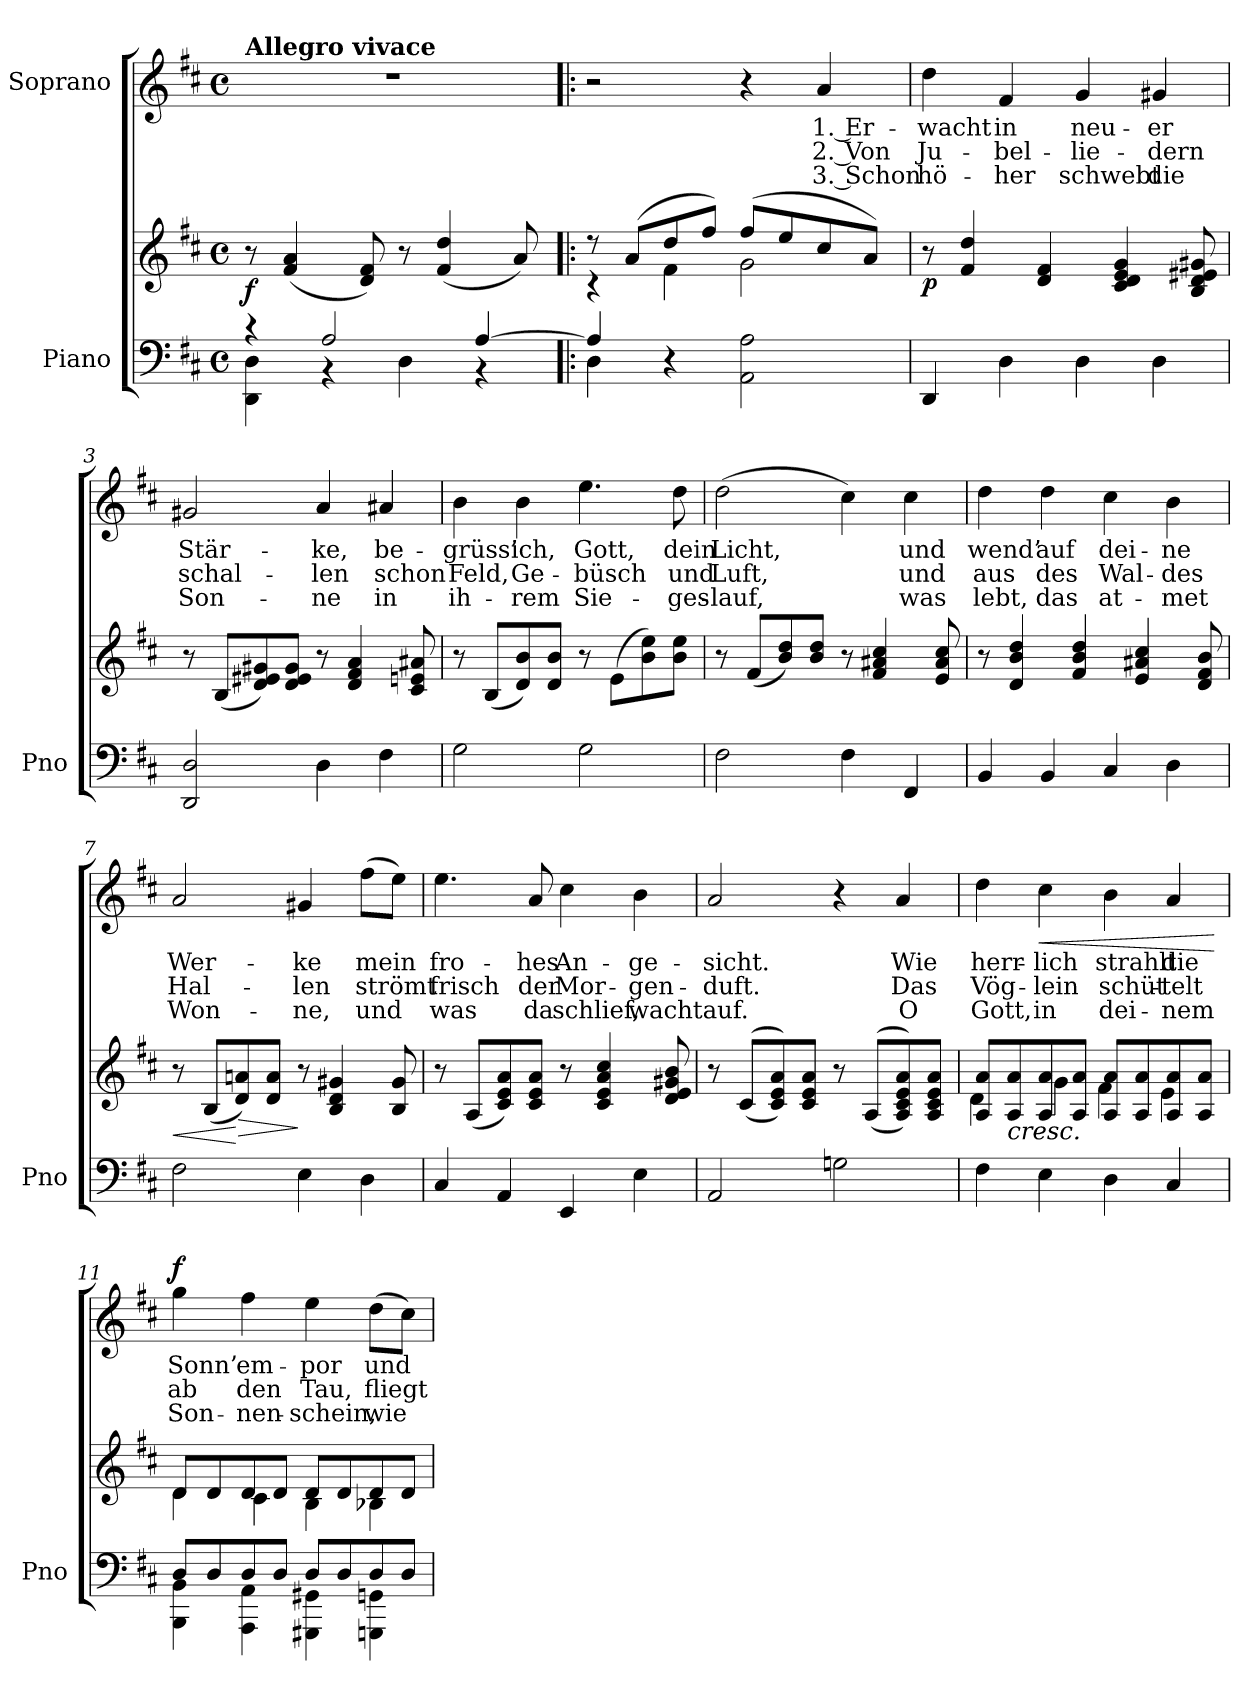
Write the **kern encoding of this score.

**kern	**kern	**dynam	**kern	**text	**text	**text	**dynam
*part2	*part2	*part2	*part1	*part1	*part1	*part1	*part1
*staff3	*staff2	*staff2/3	*staff1	*staff1	*staff1	*staff1	*staff1
*I"Piano	*	*	*I"Soprano	*	*	*	*
*I'Pno	*	*	*	*	*	*	*
*clefF4	*clefG2	*	*clefG2	*	*	*	*
*k[f#c#]	*k[f#c#]	*	*k[f#c#]	*	*	*	*
*M4/4	*M4/4	*	*M4/4	*	*	*	*
*met(c)	*met(c)	*	*met(c)	*	*	*	*
=1	=1	=1	=1	=1	=1	=1	=1
*^	*	*	*	*	*	*	*
!	!	!	!	!LO:TX:a:B:t=Allegro vivace	!	!	!	!
!	!	!	!LO:DY:b	!	!	!	!	!
4r	4DD\ 4D\	8r	f	1r	.	.	.	.
.	.	(4f#/ 4a/	.	.	.	.	.	.
2A/	4r	.	.	.	.	.	.	.
.	.	8d/ 8f#/)	.	.	.	.	.	.
.	4D\	8r	.	.	.	.	.	.
.	.	(4f#/ 4dd/	.	.	.	.	.	.
[4A/	4r	.	.	.	.	.	.	.
.	.	8a/)	.	.	.	.	.	.
=1X1!|:	=1X1!|:	=1X1!|:	=1X1!|:	=1X1!|:	=1X1!|:	=1X1!|:	=1X1!|:	=1X1!|:
*	*	*^	*	*	*	*	*	*
4A/]	4D\	8r	4r	.	2r	.	.	.	.
.	.	(8a/L	.	.	.	.	.	.	.
4r	2.ryy	8dd/	4f#\	.	.	.	.	.	.
.	.	8ff#/J)	.	.	.	.	.	.	.
2AA\ 2A\	.	(8ff#/L	2g\	.	4r	.	.	.	.
.	.	8ee/	.	.	.	.	.	.	.
!	!	!	!	!	!	!LO:LY:b	!LO:LY:b	!LO:LY:b	!
.	.	8cc#/	.	.	4a/	1. Er-	2. Von	3. Schon	.
.	.	8a/J)	.	.	.	.	.	.	.
*v	*v	*	*	*	*	*	*	*	*
*	*v	*v	*	*	*	*	*	*
=2	=2	=2	=2	=2	=2	=2	=2
!	!	!LO:DY:b	!	!LO:LY:b	!LO:LY:b	!LO:LY:b	!
4DD/	8r	p	4dd\	-wacht	Ju-	hö-	.
.	4f#/ 4dd/	.	.	.	.	.	.
!	!	!	!	!LO:LY:b	!LO:LY:b	!LO:LY:b	!
4D\	.	.	4f#/	in	-bel-	-her	.
.	4d/ 4f#/	.	.	.	.	.	.
!	!	!	!	!LO:LY:b	!LO:LY:b	!LO:LY:b	!
4D\	.	.	4g/	neu-	-lie-	schwebt	.
.	4c#/ 4d/ 4e/ 4g/	.	.	.	.	.	.
!	!	!	!	!LO:LY:b	!LO:LY:b	!LO:LY:b	!
4D\	.	.	4g#X/	-er	-dern	die	.
.	8B/ 8d/ 8e#X/ 8g#X/	.	.	.	.	.	.
=3	=3	=3	=3	=3	=3	=3	=3
!	!	!	!	!LO:LY:b	!LO:LY:b	!LO:LY:b	!
2DD/ 2D/	8r	.	2g#X/	Stär-	schal-	Son-	.
.	(8B/L	.	.	.	.	.	.
.	8d/ 8e#X/ 8g#X/)	.	.	.	.	.	.
.	8d/ 8e#/ 8g#/J	.	.	.	.	.	.
!	!	!	!	!LO:LY:b	!LO:LY:b	!LO:LY:b	!
4D\	8r	.	4a/	-ke,	-len	-ne	.
.	4d/ 4f#/ 4a/	.	.	.	.	.	.
!	!	!	!	!LO:LY:b	!LO:LY:b	!LO:LY:b	!
4F#\	.	.	4a#X/	be-	schon	in	.
.	8c#/ 8en/ 8a#X/	.	.	.	.	.	.
!!LO:LB:g=z
=4	=4	=4	=4	=4	=4	=4	=4
!	!	!	!	!LO:LY:b	!LO:LY:b	!LO:LY:b	!
2G\	8r	.	4b\	-grüss’	Feld,	ih-	.
.	(8B/L	.	.	.	.	.	.
!	!	!	!	!LO:LY:b	!LO:LY:b	!LO:LY:b	!
.	8d/ 8b/)	.	4b\	ich,	Ge-	-rem	.
.	8d/ 8b/J	.	.	.	.	.	.
!	!	!	!	!LO:LY:b	!LO:LY:b	!LO:LY:b	!
2G\	8r	.	4.ee\	Gott,	-büsch	Sie-	.
.	(8e\L	.	.	.	.	.	.
.	8b\ 8ee\)	.	.	.	.	.	.
!	!	!	!	!LO:LY:b	!LO:LY:b	!LO:LY:b	!
.	8b\ 8ee\J	.	8dd\	dein	und	-ges-	.
=5	=5	=5	=5	=5	=5	=5	=5
!	!	!	!	!LO:LY:b	!LO:LY:b	!LO:LY:b	!
2F#\	8r	.	(2dd\	Licht,	Luft,	-lauf,	.
.	(8f#/L	.	.	.	.	.	.
.	8b/ 8dd/)	.	.	.	.	.	.
.	8b/ 8dd/J	.	.	.	.	.	.
4F#\	8r	.	4cc#\)	.	.	.	.
.	4f#/ 4a#X/ 4cc#/	.	.	.	.	.	.
!	!	!	!	!LO:LY:b	!LO:LY:b	!LO:LY:b	!
4FF#/	.	.	4cc#\	und	und	was	.
.	8e/ 8a#/ 8cc#/	.	.	.	.	.	.
=6	=6	=6	=6	=6	=6	=6	=6
!	!	!	!	!LO:LY:b	!LO:LY:b	!LO:LY:b	!
4BB/	8r	.	4dd\	wend’	aus	lebt,	.
.	4d/ 4b/ 4dd/	.	.	.	.	.	.
!	!	!	!	!LO:LY:b	!LO:LY:b	!LO:LY:b	!
4BB/	.	.	4dd\	auf	des	das	.
.	4f#/ 4b/ 4dd/	.	.	.	.	.	.
!	!	!	!	!LO:LY:b	!LO:LY:b	!LO:LY:b	!
4C#/	.	.	4cc#\	dei-	Wal-	at-	.
.	4e/ 4a#X/ 4cc#/	.	.	.	.	.	.
!	!	!	!	!LO:LY:b	!LO:LY:b	!LO:LY:b	!
4D\	.	.	4b\	-ne	-des	-met	.
.	8d/ 8f#/ 8b/	.	.	.	.	.	.
=7	=7	=7	=7	=7	=7	=7	=7
!	!	!LO:HP:b	!	!LO:LY:b	!LO:LY:b	!LO:LY:b	!
2F#\	8r	<	2a/	Wer-	Hal-	Won-	.
.	(8B/L	.	.	.	.	.	.
!	!	!LO:HP:n=1:b	!	!	!	!	!
.	8d/ 8an/)	[ >	.	.	.	.	.
.	8d/ 8a/J	.	.	.	.	.	.
!	!	!	!	!LO:LY:b	!LO:LY:b	!LO:LY:b	!
4E\	8r	]	4g#X/	-ke	-len	-ne,	.
.	4B/ 4d/ 4g#X/	.	.	.	.	.	.
!	!	!	!	!LO:LY:b	!LO:LY:b	!LO:LY:b	!
4D\	.	.	(8ff#\L	mein	strömt	und	.
.	8B/ 8g#/	.	8ee\J)	.	.	.	.
!!LO:LB:g=z
=8	=8	=8	=8	=8	=8	=8	=8
!	!	!	!	!LO:LY:b	!LO:LY:b	!LO:LY:b	!
4C#/	8r	.	4.ee\	fro-	frisch	was	.
.	(8A/L	.	.	.	.	.	.
4AA/	8c#/ 8e/ 8a/)	.	.	.	.	.	.
!	!	!	!	!LO:LY:b	!LO:LY:b	!LO:LY:b	!
.	8c#/ 8e/ 8a/J	.	8a/	-hes	der	da	.
!	!	!	!	!LO:LY:b	!LO:LY:b	!LO:LY:b	!
4EE/	8r	.	4cc#\	An-	Mor-	schlief,	.
.	4c#/ 4e/ 4a/ 4cc#/	.	.	.	.	.	.
!	!	!	!	!LO:LY:b	!LO:LY:b	!LO:LY:b	!
4E\	.	.	4b\	-ge-	-gen-	wacht	.
.	8d/ 8e/ 8g#X/ 8b/	.	.	.	.	.	.
=9	=9	=9	=9	=9	=9	=9	=9
!	!	!	!	!LO:LY:b	!LO:LY:b	!LO:LY:b	!
2AA/	8r	.	2a/	-sicht.	-duft.	auf.	.
.	((>8c#/L	.	.	.	.	.	.
.	8c#/ 8e/ 8a/))	.	.	.	.	.	.
.	8c#/ 8e/ 8a/J	.	.	.	.	.	.
2Gn\	8r	.	4r	.	.	.	.
.	((>8A/L	.	.	.	.	.	.
!	!	!	!	!LO:LY:b	!LO:LY:b	!LO:LY:b	!
.	8A/ 8c#/ 8e/ 8a/))	.	4a/	Wie	Das	O	.
.	8A/ 8c#/ 8e/ 8a/J	.	.	.	.	.	.
=10	=10	=10	=10	=10	=10	=10	=10
*	*^	*	*	*	*	*	*
!	!	!	!	!	!LO:LY:b	!LO:LY:b	!LO:LY:b	!
4F#\	8A/ 8a/L	4d\	.	4dd\	herr-	Vög-	Gott,	.
!	!LO:TX:b:i:t=cresc.	!	!	!	!	!	!	!
.	8A/ 8a/	.	.	.	.	.	.	.
!	!	!	!	!	!LO:LY:b	!LO:LY:b	!LO:LY:b	!LO:HP:b
4E\	8A/ 8a/	4g\	.	4cc#\	-lich	-lein	in	<
.	8A/ 8a/J	.	.	.	.	.	.	.
!	!	!	!	!	!LO:LY:b	!LO:LY:b	!LO:LY:b	!
4D\	8A/ 8a/L	4f#\	.	4b\	strahlt	schüt-	dei-	.
.	8A/ 8a/	.	.	.	.	.	.	.
!	!	!	!	!	!LO:LY:b	!LO:LY:b	!LO:LY:b	!
4C#/	8A/ 8a/	4e\	.	4a/	die	-telt	-nem	.
.	8A/ 8a/J	.	.	.	.	.	.	.
*	*v	*v	*	*	*	*	*	*
.	.	.	.	.	.	.	[
=11	=11	=11	=11	=11	=11	=11	=11
*^	*^	*	*	*	*	*	*
!	!	!	!	!	!	!LO:LY:b	!LO:LY:b	!LO:LY:b	!LO:DY:a
8D/L	4BBB\ 4BB\	8d/L	4d\	.	4gg\	Sonn’	ab	Son-	f
8D/	.	8d/	.	.	.	.	.	.	.
!	!	!	!	!	!	!LO:LY:b	!LO:LY:b	!LO:LY:b	!
8D/	4AAA\ 4AA\	8d/	4c#\	.	4ff#\	em-	den	-nen-	.
8D/J	.	8d/J	.	.	.	.	.	.	.
!	!	!	!	!	!	!LO:LY:b	!LO:LY:b	!LO:LY:b	!
8D/L	4GGG#X\ 4GG#X\	8d/L	4B\	.	4ee\	-por	Tau,	-schein,	.
8D/	.	8d/	.	.	.	.	.	.	.
!	!	!	!	!	!	!LO:LY:b	!LO:LY:b	!LO:LY:b	!
8D/	4GGGn\ 4GGn\	8d/	4B-X\	.	(8dd\L	und	fliegt	wie	.
8D/J	.	8d/J	.	.	8cc#\J)	.	.	.	.
*v	*v	*	*	*	*	*	*	*	*
*	*v	*v	*	*	*	*	*	*
=	=	=	=	=	=	=	=
*-	*-	*-	*-	*-	*-	*-	*-
